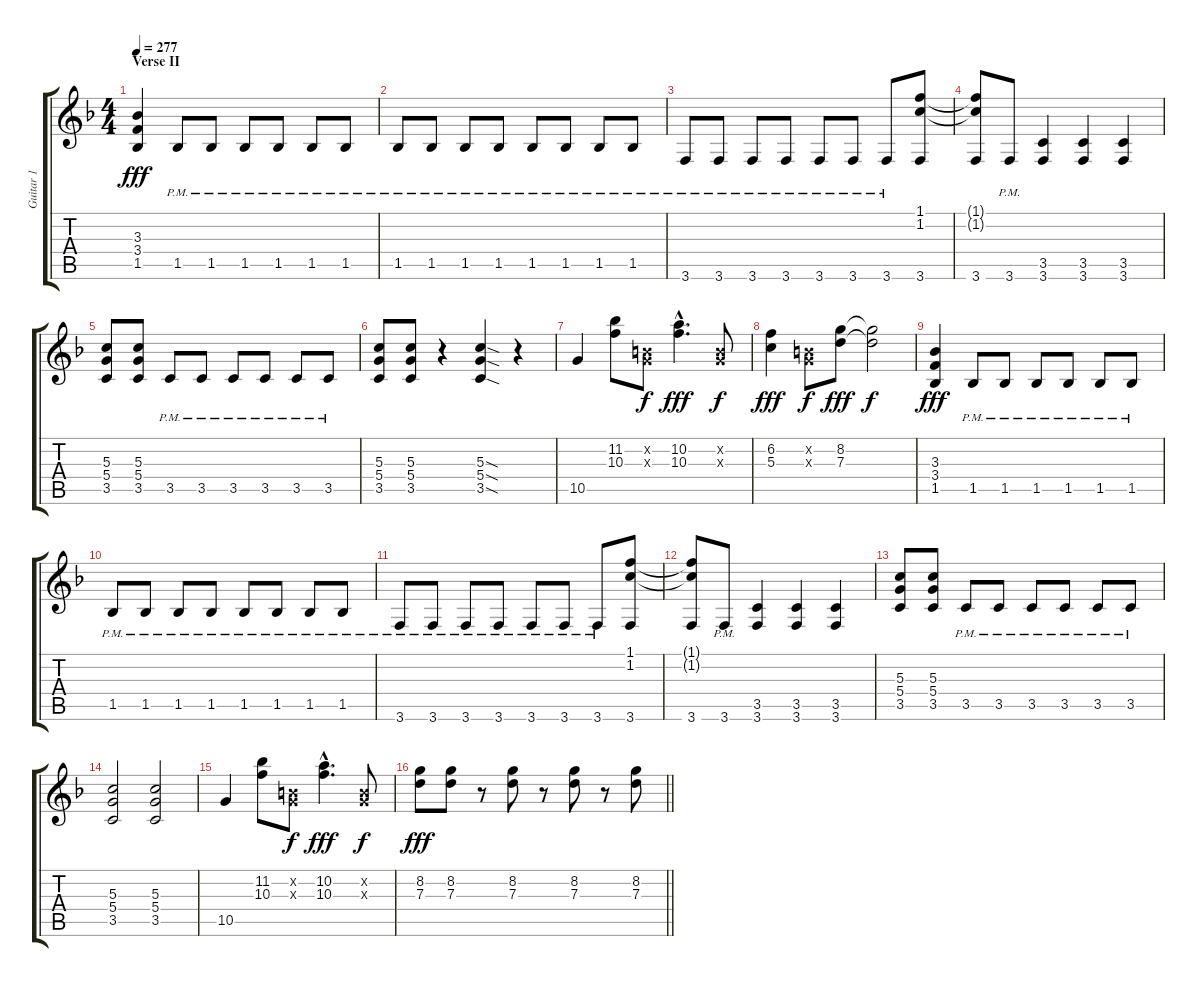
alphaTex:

\track ("Guitar 1" "Guitar 1") {instrument distortionguitar}
\staff {score tabs}
\tuning (E4 B3 G3 D3 A2 D2) {hide}
\ts (4 4)
\section ("" "Verse II")
\tempo 277
\clef g2
\ks f
(3.3 3.4 1.5).4{dy fff} 1.5{pm}.8 1.5{pm}.8 1.5{pm}.8 1.5{pm}.8 1.5{pm}.8 1.5{pm}.8 |
1.5{pm}.8 1.5{pm}.8 1.5{pm}.8 1.5{pm}.8 1.5{pm}.8 1.5{pm}.8 1.5{pm}.8 1.5{pm}.8 |
3.6{pm}.8 3.6{pm}.8 3.6{pm}.8 3.6{pm}.8 3.6{pm}.8 3.6{pm}.8 3.6{pm}.8 (1.1 1.2 3.6).8 |
(1.1{t} 1.2{t} 3.6).8 3.6{pm}.8 (3.5 3.6).4 (3.5 3.6).4 (3.5 3.6).4 |
(5.3 5.4 3.5).8 (5.3 5.4 3.5).8 3.5{pm}.8 3.5{pm}.8 3.5{pm}.8 3.5{pm}.8 3.5{pm}.8 3.5{pm}.8 |
(5.3 5.4 3.5).8 (5.3 5.4 3.5).8 r.4 (5.3{sod} 5.4{sod} 3.5{sod}).4 r.4 |
10.5.4 (11.2 10.3).8 (0.2{x} 0.3{x}).8{dy f} (10.2{hac} 10.3{hac}).4{d dy fff} (0.2{x} 0.3{x}).8{dy f} |
(6.2 5.3).4{dy fff} (0.2{x} 0.3{x}).8{dy f} (8.2 7.3).8{dy fff} (8.2{t} 7.3{t}).2{dy f} |
(3.3 3.4 1.5).4{dy fff} 1.5{pm}.8 1.5{pm}.8 1.5{pm}.8 1.5{pm}.8 1.5{pm}.8 1.5{pm}.8 |
1.5{pm}.8 1.5{pm}.8 1.5{pm}.8 1.5{pm}.8 1.5{pm}.8 1.5{pm}.8 1.5{pm}.8 1.5{pm}.8 |
3.6{pm}.8 3.6{pm}.8 3.6{pm}.8 3.6{pm}.8 3.6{pm}.8 3.6{pm}.8 3.6{pm}.8 (1.1 1.2 3.6).8 |
(1.1{t} 1.2{t} 3.6).8 3.6{pm}.8 (3.5 3.6).4 (3.5 3.6).4 (3.5 3.6).4 |
(5.3 5.4 3.5).8 (5.3 5.4 3.5).8 3.5{pm}.8 3.5{pm}.8 3.5{pm}.8 3.5{pm}.8 3.5{pm}.8 3.5{pm}.8 |
(5.3 5.4 3.5).2 (5.3 5.4 3.5).2 |
10.5.4 (11.2 10.3).8 (0.2{x} 0.3{x}).8{dy f} (10.2{hac} 10.3{hac}).4{d dy fff} (0.2{x} 0.3{x}).8{dy f} |
\barLineRight lightlight
(8.2 7.3).8{dy fff} (8.2 7.3).8 r.8 (8.2 7.3).8 r.8 (8.2 7.3).8 r.8 (8.2 7.3).8
